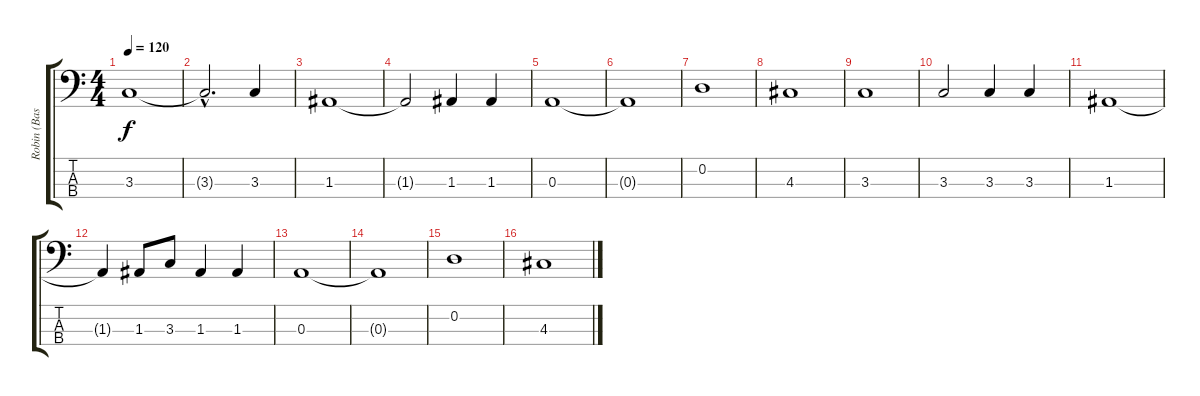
\track ("Robin (Bass)" "Robin (Bas") {instrument electricbassfinger}
\staff {score tabs}
\tuning (G2 D2 A1 D1) {hide}
\ts (4 4)
\tempo 120
\clef f4
\ks c
3.3.1{dy f} |
3.3{hac t}.2{d} 3.3.4 |
1.3.1 |
1.3{t}.2 1.3.4 1.3.4 |
0.3.1 |
0.3{t}.1 |
0.2.1 |
4.3.1 |
3.3.1 |
3.3.2 3.3.4 3.3.4 |
1.3.1 |
1.3{t}.4 1.3.8 3.3.8 1.3.4 1.3.4 |
0.3.1 |
0.3{t}.1 |
0.2.1 |
4.3.1
